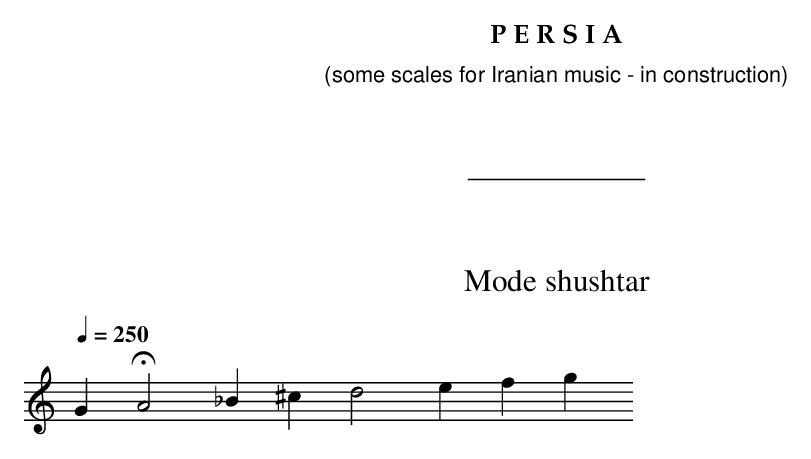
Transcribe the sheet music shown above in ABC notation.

X:1
T:Mode shushtar
M:none
L:1/4
Q:1/4=250
K:C
GHA2_B^cd2efg
